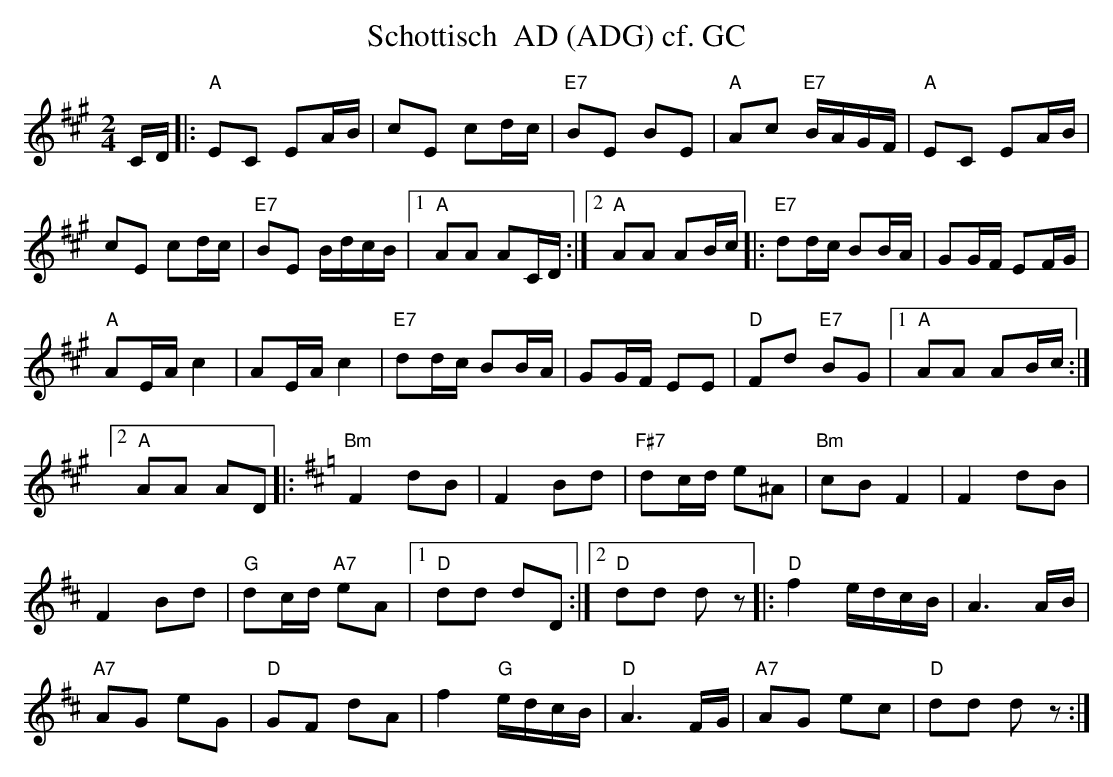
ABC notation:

X:1
T:Schottisch  AD (ADG) cf. GC
M:2/4
L:1/16
K:Amaj%%MIDI gchordon
CD |: "A"E2C2 E2AB | c2E2 c2dc | "E7"B2E2 B2E2 | "A"A2c2 "E7"BAGF | "A"E2C2 E2AB |
c2E2 c2dc | "E7"B2E2 BdcB |1 "A"A2A2 A2CD :|2 "A"A2A2 A2Bc |: "E7"d2dc B2BA | G2GF E2FG |
"A"A2EAc4 | A2EAc4 | "E7"d2dc B2BA | G2GF E2E2 | "D"F2d2 "E7"B2G2 |1 "A"A2A2 A2Bc :|2
"A"A2A2 A2D2 |: [K:Dmaj] [L:1/8] "Bm"F2dB | F2Bd | "F#7"dc/2d/2 e^A | "Bm"cBF2 | F2dB |
F2Bd | "G"dc/2d/2 "A7"eA |1 "D"dd dD :|2 "D"dd dz |: "D"f2 e/2d/2c/2B/2 | A3A/2B/2 |
"A7"AG eG | "D"GF dA | f2 "G"e/2d/2c/2B/2 | "D"A3F/2G/2 | "A7"AG ec | "D"dd dz :|
